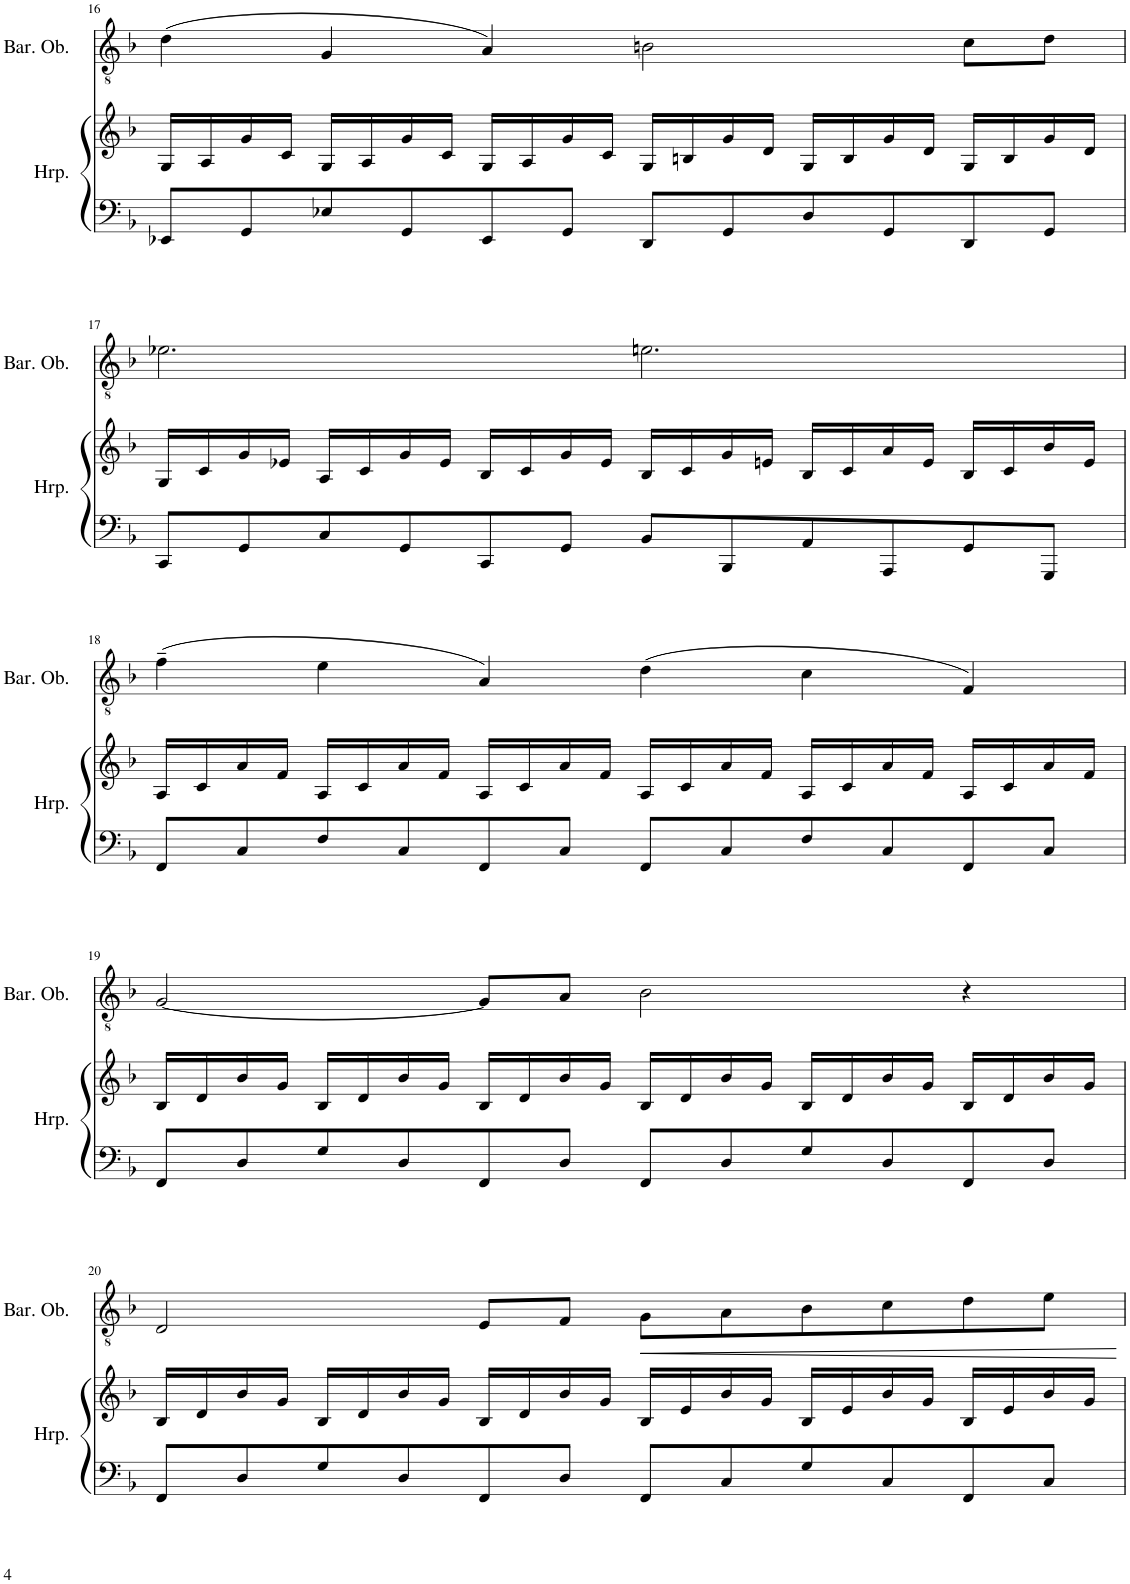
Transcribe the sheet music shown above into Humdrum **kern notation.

**kern	**kern	**kern	**dynam
*part2	*part2	*part1	*part1
*staff3	*staff2	*staff1	*staff1
*I"Harp	*	*I"Baritone Oboe	*
*I'Hrp.	*	*I'Bar. Ob.	*
!!LO:PB:g=z
*clefF4	*clefG2	*clefGv2	*
*k[b-]	*k[b-]	*k[b-]	*
*M6/4	*M6/4	*M6/4	*
=16	=16	=16	=16
8EE-X/L	16G/LL	(4d\	.
.	16A/	.	.
8GG/	16g/	.	.
.	16c/JJ	.	.
8E-X/	16G/LL	4G/	.
.	16A/	.	.
8GG/	16g/	.	.
.	16c/JJ	.	.
8EE-/	16G/LL	4A/)	.
.	16A/	.	.
8GG/J	16g/	.	.
.	16c/JJ	.	.
8DD/L	16G/LL	2Bn\	.
.	16Bn/	.	.
8GG/	16g/	.	.
.	16d/JJ	.	.
8D/	16G/LL	.	.
.	16B/	.	.
8GG/	16g/	.	.
.	16d/JJ	.	.
8DD/	16G/LL	8c\L	.
.	16B/	.	.
8GG/J	16g/	8d\J	.
.	16d/JJ	.	.
!!LO:LB:g=z
=17	=17	=17	=17
8CC/L	16G/LL	2.e-X\	.
.	16c/	.	.
8GG/	16g/	.	.
.	16e-X/JJ	.	.
8C/	16A/LL	.	.
.	16c/	.	.
8GG/	16g/	.	.
.	16e-/JJ	.	.
8CC/	16B-/LL	.	.
.	16c/	.	.
8GG/J	16g/	.	.
.	16e-/JJ	.	.
8BB-/L	16B-/LL	2.en\	.
.	16c/	.	.
8BBB-/	16g/	.	.
.	16en/JJ	.	.
8AA/	16B-/LL	.	.
.	16c/	.	.
8AAA/	16a/	.	.
.	16e/JJ	.	.
8GG/	16B-/LL	.	.
.	16c/	.	.
8GGG/J	16b-/	.	.
.	16e/JJ	.	.
!!LO:LB:g=z
=18	=18	=18	=18
8FF/L	16A/LL	(4f~\	.
.	16c/	.	.
8C/	16a/	.	.
.	16f/JJ	.	.
8F/	16A/LL	4e\	.
.	16c/	.	.
8C/	16a/	.	.
.	16f/JJ	.	.
8FF/	16A/LL	4A/)	.
.	16c/	.	.
8C/J	16a/	.	.
.	16f/JJ	.	.
8FF/L	16A/LL	(4d\	.
.	16c/	.	.
8C/	16a/	.	.
.	16f/JJ	.	.
8F/	16A/LL	4c\	.
.	16c/	.	.
8C/	16a/	.	.
.	16f/JJ	.	.
8FF/	16A/LL	4F/)	.
.	16c/	.	.
8C/J	16a/	.	.
.	16f/JJ	.	.
!!LO:LB:g=z
=19	=19	=19	=19
8FF/L	16B-/LL	[2G/	.
.	16d/	.	.
8D/	16b-/	.	.
.	16g/JJ	.	.
8G/	16B-/LL	.	.
.	16d/	.	.
8D/	16b-/	.	.
.	16g/JJ	.	.
8FF/	16B-/LL	8G/L]	.
.	16d/	.	.
8D/J	16b-/	8A/J	.
.	16g/JJ	.	.
8FF/L	16B-/LL	2B-\	.
.	16d/	.	.
8D/	16b-/	.	.
.	16g/JJ	.	.
8G/	16B-/LL	.	.
.	16d/	.	.
8D/	16b-/	.	.
.	16g/JJ	.	.
8FF/	16B-/LL	4r	.
.	16d/	.	.
8D/J	16b-/	.	.
.	16g/JJ	.	.
!!LO:LB:g=z
=20	=20	=20	=20
8FF/L	16B-/LL	2D/	.
.	16d/	.	.
8D/	16b-/	.	.
.	16g/JJ	.	.
8G/	16B-/LL	.	.
.	16d/	.	.
8D/	16b-/	.	.
.	16g/JJ	.	.
8FF/	16B-/LL	8E/L	.
.	16d/	.	.
8D/J	16b-/	8F/J	.
.	16g/JJ	.	.
!	!	!	!LO:HP:b
8FF/L	16B-/LL	8G\L	<
.	16e/	.	.
8C/	16b-/	8A\	.
.	16g/JJ	.	.
8G/	16B-/LL	8B-\	.
.	16e/	.	.
8C/	16b-/	8c\	.
.	16g/JJ	.	.
8FF/	16B-/LL	8d\	.
.	16e/	.	.
8C/J	16b-/	8e\J	.
.	16g/JJ	.	.
.	.	.	[
=	=	=	=
*-	*-	*-	*-
